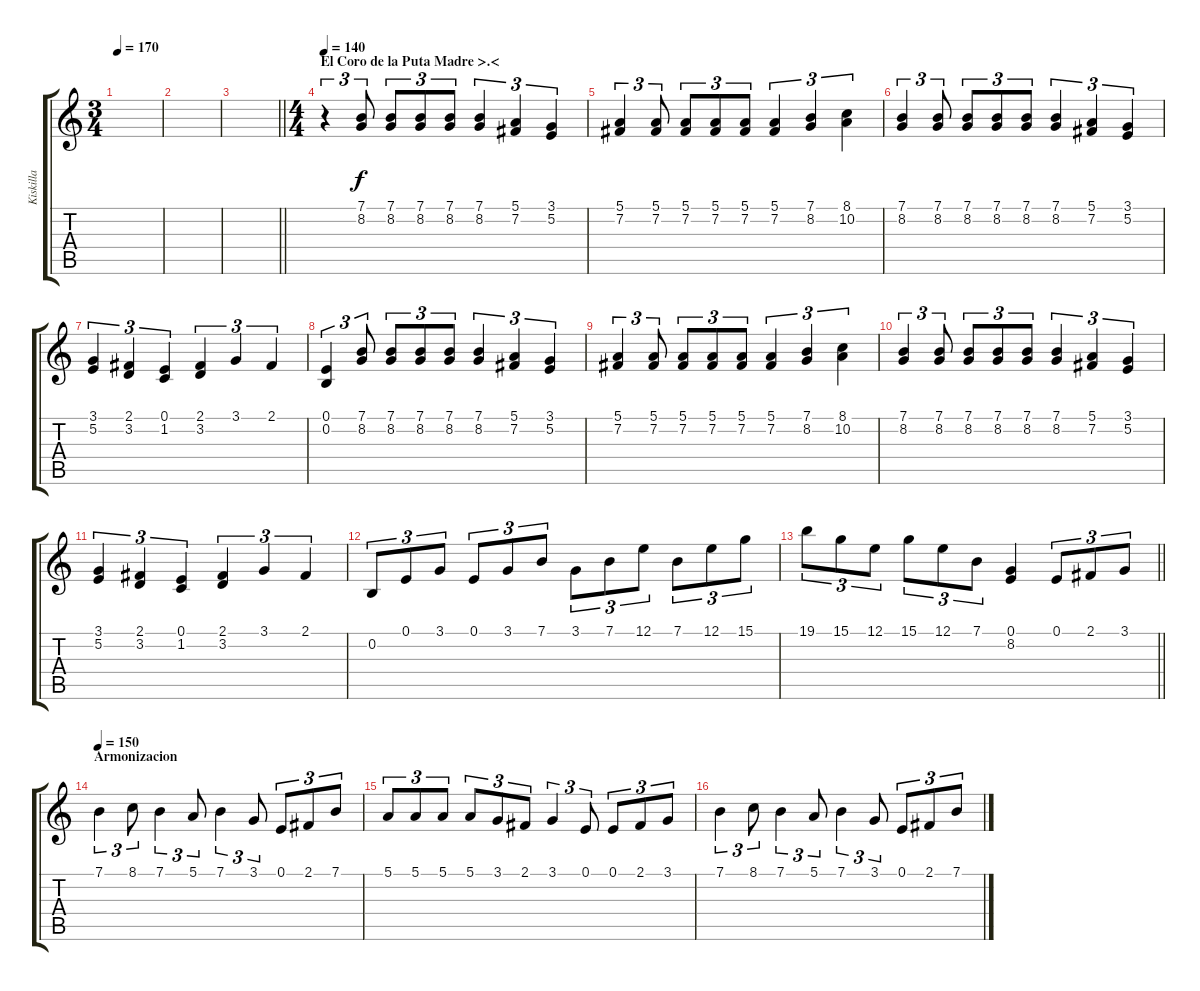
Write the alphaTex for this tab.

\track ("Kiskilla" "Kiskilla") {instrument acousticgrandpiano}
\staff {score tabs}
\tuning (E4 B3 G3 D3 A2 E2) {hide}
\ts (3 4)
\tempo 170
\clef g2
\ks c
|
|
\barLineRight lightlight
|
\ts (4 4)
\section ("" "El Coro de la Puta Madre >.<")
\tempo 140
r.4{tu (3 2) volume 12 instrument acousticgrandpiano} (7.1 8.2).8{tu (3 2)} (7.1 8.2).8{tu (3 2)} (7.1 8.2).8{tu (3 2)} (7.1 8.2).8{tu (3 2)} (7.1 8.2).4{tu (3 2)} (5.1 7.2).4{tu (3 2)} (3.1 5.2).4{tu (3 2)} |
(5.1 7.2).4{tu (3 2)} (5.1 7.2).8{tu (3 2)} (5.1 7.2).8{tu (3 2)} (5.1 7.2).8{tu (3 2)} (5.1 7.2).8{tu (3 2)} (5.1 7.2).4{tu (3 2)} (7.1 8.2).4{tu (3 2)} (8.1 10.2).4{tu (3 2)} |
(7.1 8.2).4{tu (3 2)} (7.1 8.2).8{tu (3 2)} (7.1 8.2).8{tu (3 2)} (7.1 8.2).8{tu (3 2)} (7.1 8.2).8{tu (3 2)} (7.1 8.2).4{tu (3 2)} (5.1 7.2).4{tu (3 2)} (3.1 5.2).4{tu (3 2)} |
(3.1 5.2).4{tu (3 2)} (2.1 3.2).4{tu (3 2)} (0.1 1.2).4{tu (3 2)} (2.1 3.2).4{tu (3 2)} 3.1.4{tu (3 2)} 2.1.4{tu (3 2)} |
(0.1 0.2).4{tu (3 2)} (7.1 8.2).8{tu (3 2)} (7.1 8.2).8{tu (3 2)} (7.1 8.2).8{tu (3 2)} (7.1 8.2).8{tu (3 2)} (7.1 8.2).4{tu (3 2)} (5.1 7.2).4{tu (3 2)} (3.1 5.2).4{tu (3 2)} |
(5.1 7.2).4{tu (3 2)} (5.1 7.2).8{tu (3 2)} (5.1 7.2).8{tu (3 2)} (5.1 7.2).8{tu (3 2)} (5.1 7.2).8{tu (3 2)} (5.1 7.2).4{tu (3 2)} (7.1 8.2).4{tu (3 2)} (8.1 10.2).4{tu (3 2)} |
(7.1 8.2).4{tu (3 2)} (7.1 8.2).8{tu (3 2)} (7.1 8.2).8{tu (3 2)} (7.1 8.2).8{tu (3 2)} (7.1 8.2).8{tu (3 2)} (7.1 8.2).4{tu (3 2)} (5.1 7.2).4{tu (3 2)} (3.1 5.2).4{tu (3 2)} |
(3.1 5.2).4{tu (3 2)} (2.1 3.2).4{tu (3 2)} (0.1 1.2).4{tu (3 2)} (2.1 3.2).4{tu (3 2)} 3.1.4{tu (3 2)} 2.1.4{tu (3 2)} |
0.2.8{tu (3 2)} 0.1.8{tu (3 2)} 3.1.8{tu (3 2)} 0.1.8{tu (3 2)} 3.1.8{tu (3 2)} 7.1.8{tu (3 2)} 3.1.8{tu (3 2)} 7.1.8{tu (3 2)} 12.1.8{tu (3 2)} 7.1.8{tu (3 2)} 12.1.8{tu (3 2)} 15.1.8{tu (3 2)} |
\barLineRight lightlight
19.1.8{tu (3 2)} 15.1.8{tu (3 2)} 12.1.8{tu (3 2)} 15.1.8{tu (3 2)} 12.1.8{tu (3 2)} 7.1.8{tu (3 2)} (0.1 8.2).4 0.1.8{tu (3 2) volume 16 instrument lead5charang} 2.1.8{tu (3 2)} 3.1.8{tu (3 2)} |
\section ("" "Armonizacion")
\tempo 150
7.1.4{tu (3 2)} 8.1.8{tu (3 2)} 7.1.4{tu (3 2)} 5.1.8{tu (3 2)} 7.1.4{tu (3 2)} 3.1.8{tu (3 2)} 0.1.8{tu (3 2)} 2.1.8{tu (3 2)} 7.1.8{tu (3 2)} |
5.1.8{tu (3 2)} 5.1.8{tu (3 2)} 5.1.8{tu (3 2)} 5.1.8{tu (3 2)} 3.1.8{tu (3 2)} 2.1.8{tu (3 2)} 3.1.4{tu (3 2)} 0.1.8{tu (3 2)} 0.1.8{tu (3 2)} 2.1.8{tu (3 2)} 3.1.8{tu (3 2)} |
7.1.4{tu (3 2)} 8.1.8{tu (3 2)} 7.1.4{tu (3 2)} 5.1.8{tu (3 2)} 7.1.4{tu (3 2)} 3.1.8{tu (3 2)} 0.1.8{tu (3 2)} 2.1.8{tu (3 2)} 7.1.8{tu (3 2)}
